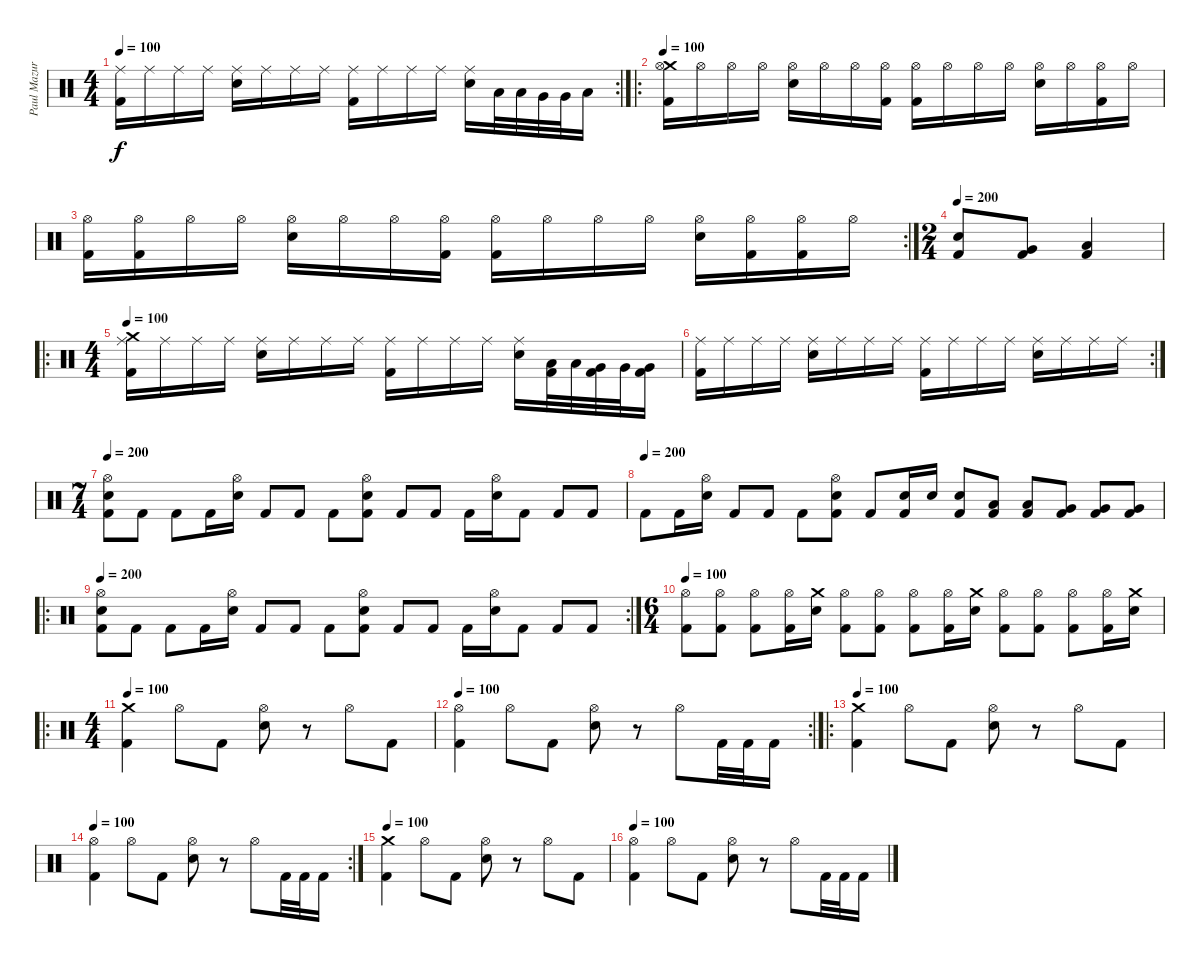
\track ("Paul Mazurkiewicks" "Paul Mazur") {instrument percussion}
\staff {score}
\articulation defaults
\rc 2
\ts (4 4)
\tempo 100
\clef neutral
\ks c
("Ride (middle)" "Kick (hit) 2").16{dy f} "Ride (middle)".16 "Ride (middle)".16 "Ride (middle)".16 ("Ride (middle)" "Electric Snare (hit)").16 "Ride (middle)".16 "Ride (middle)".16 "Ride (middle)".16 ("Ride (middle)" "Kick (hit) 2").16 "Ride (middle)".16 "Ride (middle)".16 "Ride (middle)".16 ("Ride (middle)" "Electric Snare (hit)").16 "Low Tom (hit)".32 "Low Tom (hit)".32 "Very Low Tom (hit)".32 "Very Low Tom (hit)".32 "Low Floor Tom (hit)".16 |
\ro
\tempo 100
("Crash medium (hit)" "Hi-Hat (open)" "Kick (hit) 2").16 "Hi-Hat (open)".16 "Hi-Hat (open)".16 "Hi-Hat (open)".16 ("Hi-Hat (open)" "Electric Snare (hit)").16 "Hi-Hat (open)".16 "Hi-Hat (open)".16 ("Hi-Hat (open)" "Kick (hit) 2").16 ("Hi-Hat (open)" "Kick (hit) 2").16 "Hi-Hat (open)".16 "Hi-Hat (open)".16 "Hi-Hat (open)".16 ("Hi-Hat (open)" "Electric Snare (hit)").16 "Hi-Hat (open)".16 ("Hi-Hat (open)" "Kick (hit) 2").16 "Hi-Hat (open)".16 |
\rc 2
("Hi-Hat (open)" "Kick (hit) 2").16 ("Hi-Hat (open)" "Kick (hit) 2").16 "Hi-Hat (open)".16 "Hi-Hat (open)".16 ("Hi-Hat (open)" "Electric Snare (hit)").16 "Hi-Hat (open)".16 "Hi-Hat (open)".16 ("Hi-Hat (open)" "Kick (hit) 2").16 ("Hi-Hat (open)" "Kick (hit) 2").16 "Hi-Hat (open)".16 "Hi-Hat (open)".16 "Hi-Hat (open)".16 ("Hi-Hat (open)" "Electric Snare (hit)").16 ("Hi-Hat (open)" "Kick (hit) 2").16 ("Hi-Hat (open)" "Kick (hit) 2").16 "Hi-Hat (open)".16 |
\ts (2 4)
\tempo 200
("Electric Snare (hit)" "Kick (hit) 2").8 ("Very Low Tom (hit)" "Kick (hit) 2").8 ("Low Tom (hit)" "Kick (hit) 2").4 |
\ro
\ts (4 4)
\tempo 100
("Crash medium (hit)" "Ride (middle)" "Kick (hit) 2").16 "Ride (middle)".16 "Ride (middle)".16 "Ride (middle)".16 ("Ride (middle)" "Electric Snare (hit)").16 "Ride (middle)".16 "Ride (middle)".16 "Ride (middle)".16 ("Ride (middle)" "Kick (hit) 2").16 "Ride (middle)".16 "Ride (middle)".16 "Ride (middle)".16 ("Ride (middle)" "Electric Snare (hit)").16 ("Low Tom (hit)" "Kick (hit) 2").32 "Low Tom (hit)".32 ("Very Low Tom (hit)" "Kick (hit) 2").32 "Very Low Tom (hit)".32 ("Very Low Tom (hit)" "Kick (hit) 2").16 |
\rc 2
("Ride (middle)" "Kick (hit) 2").16 "Ride (middle)".16 "Ride (middle)".16 "Ride (middle)".16 ("Ride (middle)" "Electric Snare (hit)").16 "Ride (middle)".16 "Ride (middle)".16 "Ride (middle)".16 ("Ride (middle)" "Kick (hit) 2").16 "Ride (middle)".16 "Ride (middle)".16 "Ride (middle)".16 ("Ride (middle)" "Electric Snare (hit)").16 "Ride (middle)".16 "Ride (middle)".16 "Ride (middle)".16 |
\ts (7 4)
\tempo 200
("Hi-Hat (open)" "Electric Snare (hit)" "Kick (hit) 2").8 "Kick (hit) 2".8 "Kick (hit) 2".8 "Kick (hit) 2".16 ("Hi-Hat (open)" "Electric Snare (hit)").16 "Kick (hit) 2".8 "Kick (hit) 2".8 "Kick (hit) 2".8 ("Hi-Hat (open)" "Electric Snare (hit)" "Kick (hit) 2").8 "Kick (hit) 2".8 "Kick (hit) 2".8 "Kick (hit) 2".16 ("Hi-Hat (open)" "Electric Snare (hit)").16 "Kick (hit) 2".8 "Kick (hit) 2".8 "Kick (hit) 2".8 |
\tempo (200)
"Kick (hit) 2".8 "Kick (hit) 2".16 ("Hi-Hat (open)" "Electric Snare (hit)").16 "Kick (hit) 2".8 "Kick (hit) 2".8 "Kick (hit) 2".8 ("Hi-Hat (open)" "Electric Snare (hit)" "Kick (hit) 2").8 "Kick (hit) 2".8 ("Electric Snare (hit)" "Kick (hit) 2").16 "Electric Snare (hit)".16 ("Electric Snare (hit)" "Kick (hit) 2").8 ("Low Tom (hit)" "Kick (hit) 2").8 ("Low Tom (hit)" "Kick (hit) 2").8 ("Very Low Tom (hit)" "Kick (hit) 2").8 ("Very Low Tom (hit)" "Kick (hit) 2").8 ("Very Low Tom (hit)" "Kick (hit) 2").8 |
\ro
\rc 2
\tempo 200
("Hi-Hat (open)" "Electric Snare (hit)" "Kick (hit) 2").8 "Kick (hit) 2".8 "Kick (hit) 2".8 "Kick (hit) 2".16 ("Hi-Hat (open)" "Electric Snare (hit)").16 "Kick (hit) 2".8 "Kick (hit) 2".8 "Kick (hit) 2".8 ("Hi-Hat (open)" "Electric Snare (hit)" "Kick (hit) 2").8 "Kick (hit) 2".8 "Kick (hit) 2".8 "Kick (hit) 2".16 ("Hi-Hat (open)" "Electric Snare (hit)").16 "Kick (hit) 2".8 "Kick (hit) 2".8 "Kick (hit) 2".8 |
\ts (6 4)
\tempo 100
("Hi-Hat (open)" "Kick (hit) 2").8 ("Hi-Hat (open)" "Kick (hit) 2").8 ("Hi-Hat (open)" "Kick (hit) 2").8 ("Hi-Hat (open)" "Kick (hit) 2").16 ("Crash medium (hit)" "Electric Snare (hit)").16 ("Hi-Hat (open)" "Kick (hit) 2").8 ("Hi-Hat (open)" "Kick (hit) 2").8 ("Hi-Hat (open)" "Kick (hit) 2").8 ("Hi-Hat (open)" "Kick (hit) 2").16 ("Crash medium (hit)" "Electric Snare (hit)").16 ("Hi-Hat (open)" "Kick (hit) 2").8 ("Hi-Hat (open)" "Kick (hit) 2").8 ("Hi-Hat (open)" "Kick (hit) 2").8 ("Hi-Hat (open)" "Kick (hit) 2").16 ("Crash medium (hit)" "Electric Snare (hit)").16 |
\ro
\ts (4 4)
\tempo 120
\tempo 100
("Crash medium (hit)" "Kick (hit) 2").4 "Hi-Hat (open)".8 "Kick (hit) 2".8 ("Hi-Hat (open)" "Electric Snare (hit)").8 r.8 "Hi-Hat (open)".8 "Kick (hit) 2".8 |
\rc 2
\tempo 120
\tempo 100
("Hi-Hat (open)" "Kick (hit) 2").4 "Hi-Hat (open)".8 "Kick (hit) 2".8 ("Hi-Hat (open)" "Electric Snare (hit)").8 r.8 "Hi-Hat (open)".8 "Kick (hit) 2".32 "Kick (hit) 2".32 "Kick (hit) 2".16 |
\ro
\tempo 120
\tempo 100
("Crash medium (hit)" "Kick (hit) 2").4 "Hi-Hat (open)".8 "Kick (hit) 2".8 ("Hi-Hat (open)" "Electric Snare (hit)").8 r.8 "Hi-Hat (open)".8 "Kick (hit) 2".8 |
\rc 2
\tempo 120
\tempo 100
("Hi-Hat (open)" "Kick (hit) 2").4 "Hi-Hat (open)".8 "Kick (hit) 2".8 ("Hi-Hat (open)" "Electric Snare (hit)").8 r.8 "Hi-Hat (open)".8 "Kick (hit) 2".32 "Kick (hit) 2".32 "Kick (hit) 2".16 |
\tempo 120
\tempo 100
("Crash medium (hit)" "Kick (hit) 2").4 "Hi-Hat (open)".8 "Kick (hit) 2".8 ("Hi-Hat (open)" "Electric Snare (hit)").8 r.8 "Hi-Hat (open)".8 "Kick (hit) 2".8 |
\tempo 120
\tempo 100
("Hi-Hat (open)" "Kick (hit) 2").4 "Hi-Hat (open)".8 "Kick (hit) 2".8 ("Hi-Hat (open)" "Electric Snare (hit)").8 r.8 "Hi-Hat (open)".8 "Kick (hit) 2".32 "Kick (hit) 2".32 "Kick (hit) 2".16
